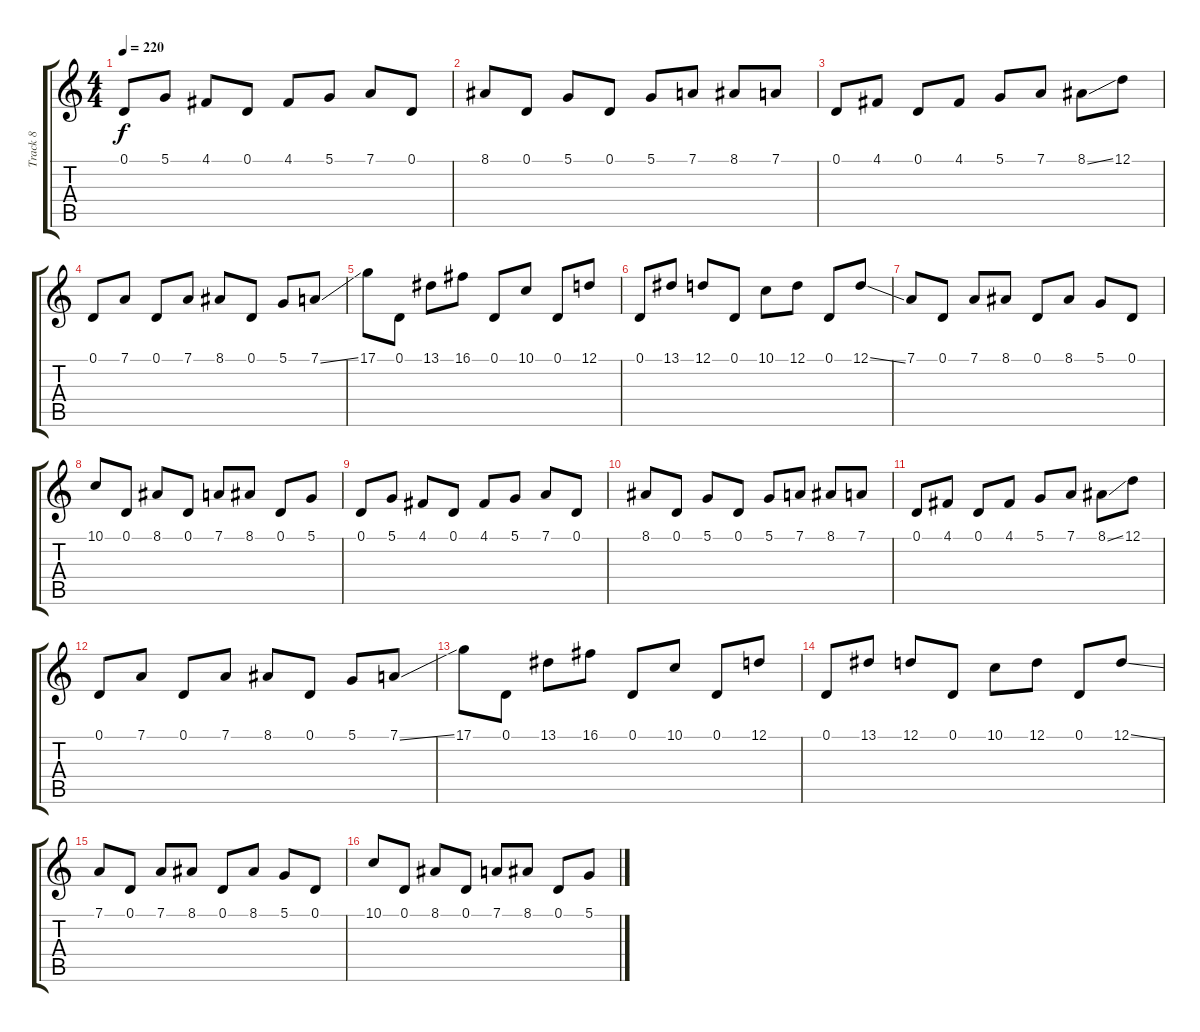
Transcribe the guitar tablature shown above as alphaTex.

\track ("Track 8" "Track 8") {instrument lead8bassandlead}
\staff {score tabs}
\tuning (D4 A3 F3 C3 G2 D2) {hide}
\ts (4 4)
\tempo 220
\clef g2
\ks c
0.1.8{dy f} 5.1.8 4.1.8 0.1.8 4.1.8 5.1.8 7.1.8 0.1.8 |
8.1.8 0.1.8 5.1.8 0.1.8 5.1.8 7.1.8 8.1.8 7.1.8 |
0.1.8 4.1.8 0.1.8 4.1.8 5.1.8 7.1.8 8.1{ss}.8 12.1.8 |
0.1.8 7.1.8 0.1.8 7.1.8 8.1.8 0.1.8 5.1.8 7.1{ss}.8 |
17.1.8 0.1.8 13.1.8 16.1.8 0.1.8 10.1.8 0.1.8 12.1.8 |
0.1.8 13.1.8 12.1.8 0.1.8 10.1.8 12.1.8 0.1.8 12.1{ss}.8 |
7.1.8 0.1.8 7.1.8 8.1.8 0.1.8 8.1.8 5.1.8 0.1.8 |
10.1.8 0.1.8 8.1.8 0.1.8 7.1.8 8.1.8 0.1.8 5.1.8 |
0.1.8 5.1.8 4.1.8 0.1.8 4.1.8 5.1.8 7.1.8 0.1.8 |
8.1.8 0.1.8 5.1.8 0.1.8 5.1.8 7.1.8 8.1.8 7.1.8 |
0.1.8 4.1.8 0.1.8 4.1.8 5.1.8 7.1.8 8.1{ss}.8 12.1.8 |
0.1.8 7.1.8 0.1.8 7.1.8 8.1.8 0.1.8 5.1.8 7.1{ss}.8 |
17.1.8 0.1.8 13.1.8 16.1.8 0.1.8 10.1.8 0.1.8 12.1.8 |
0.1.8 13.1.8 12.1.8 0.1.8 10.1.8 12.1.8 0.1.8 12.1{ss}.8 |
7.1.8 0.1.8 7.1.8 8.1.8 0.1.8 8.1.8 5.1.8 0.1.8 |
10.1.8 0.1.8 8.1.8 0.1.8 7.1.8 8.1.8 0.1.8 5.1.8
